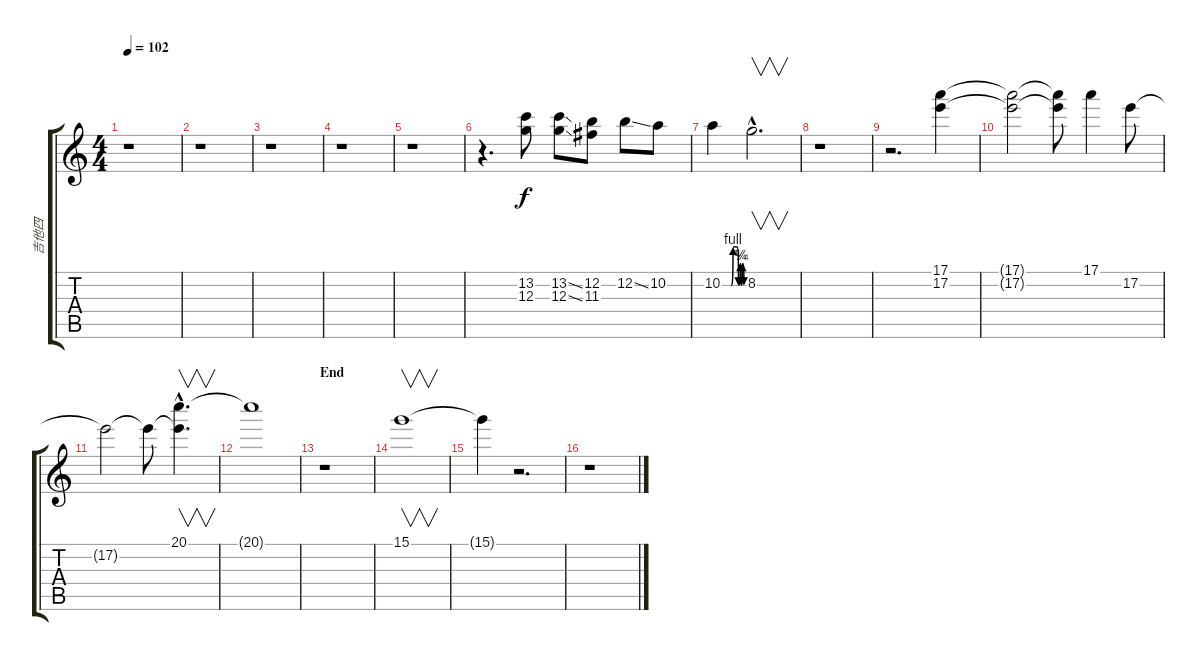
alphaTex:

\track ("吉他四" "吉他四") {instrument overdrivenguitar}
\staff {score tabs}
\tuning (E4 B3 G3 D3 A2 E2) {hide}
\ts (4 4)
\tempo 102
\clef g2
\ks c
r.1{dy f} |
r.1 |
r.1 |
r.1 |
r.1 |
r.4{d} (13.2 12.3).8 (13.2{ss} 12.3{ss}).8 (12.2 11.3).8 12.2{ss}.8 10.2.8 |
10.2{be (custom 0 0 25 0 30 4 41 4 45 0 50 1 52 0 56 1 60 0)}.4 8.2{hac}.2{v d} |
r.1 |
r.2{d} (17.1 17.2).4{volume 12} |
(17.1{t} 17.2{t}).2 (17.1{t} 17.2{t}).8 17.1.4 17.2.8 |
17.2{t}.2 17.2{t}.8{volume 10} (20.1{hac} 17.2{hac t}).4{v d volume 6} |
20.1{t}.1 |
\section ("" "End")
r.1 |
15.1.1{v volume 16} |
15.1{t}.4 r.2{d} |
r.1
